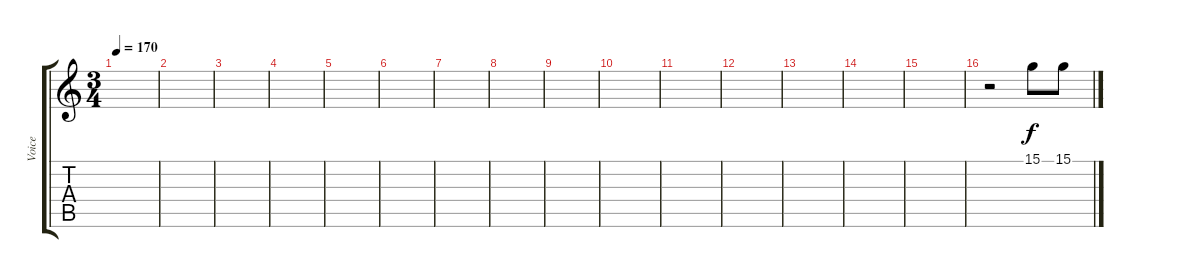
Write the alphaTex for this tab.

\track ("Voice" "Voice") {instrument trumpet}
\staff {score tabs}
\tuning (E4 B3 G3 D3 A2 E2) {hide}
\ts (3 4)
\tempo 170
\clef g2
\ks c
|
|
|
|
|
|
|
|
|
|
|
|
|
|
|
r.2 15.1.8 15.1.8
